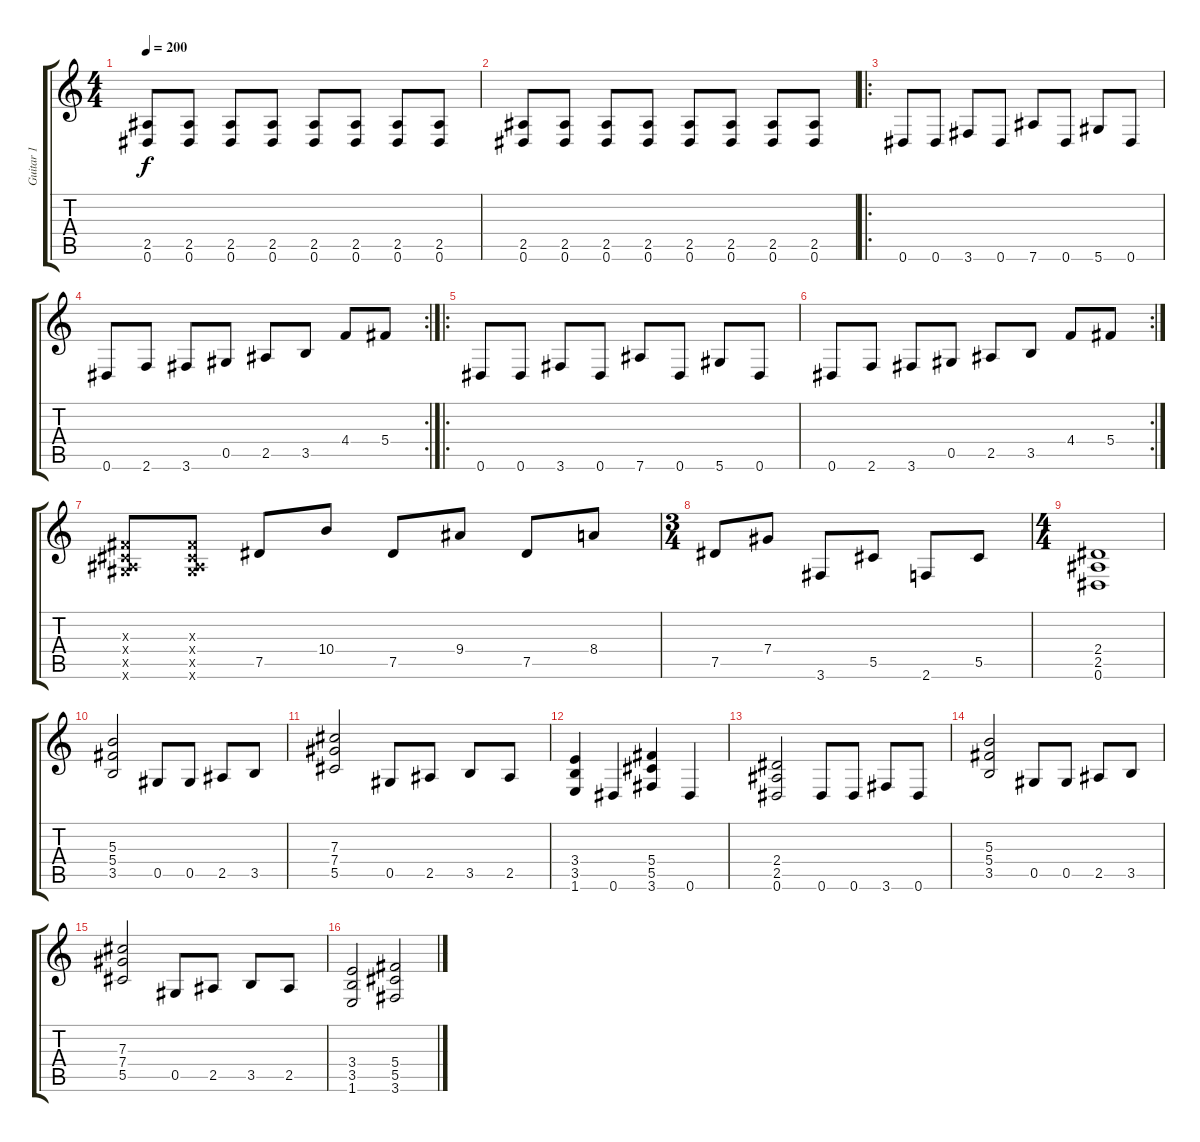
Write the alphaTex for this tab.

\track ("Guitar 1" "Guitar 1") {instrument distortionguitar}
\staff {score tabs}
\tuning (Eb4 Bb3 Gb3 Db3 Ab2 Eb2) {hide}
\ts (4 4)
\tempo 200
\clef g2
\ks c
(2.5 0.6).8{dy f} (2.5 0.6).8 (2.5 0.6).8 (2.5 0.6).8 (2.5 0.6).8 (2.5 0.6).8 (2.5 0.6).8 (2.5 0.6).8 |
(2.5 0.6).8 (2.5 0.6).8 (2.5 0.6).8 (2.5 0.6).8 (2.5 0.6).8 (2.5 0.6).8 (2.5 0.6).8 (2.5 0.6).8 |
\ro
0.6.8 0.6.8 3.6.8 0.6.8 7.6.8 0.6.8 5.6.8 0.6.8 |
\rc 2
0.6.8 2.6.8 3.6.8 0.5.8 2.5.8 3.5.8 4.4.8 5.4.8 |
\ro
0.6.8 0.6.8 3.6.8 0.6.8 7.6.8 0.6.8 5.6.8 0.6.8 |
\rc 2
0.6.8 2.6.8 3.6.8 0.5.8 2.5.8 3.5.8 4.4.8 5.4.8 |
(0.3{x} 0.4{x} 0.5{x} 7.6{x}).8 (0.3{x} 0.4{x} 0.5{x} 7.6{x}).8 7.5.8 10.4.8 7.5.8 9.4.8 7.5.8 8.4.8 |
\ts (3 4)
7.5.8 7.4.8 3.6.8 5.5.8 2.6.8 5.5.8 |
\ts (4 4)
(2.4 2.5 0.6).1 |
(5.3 5.4 3.5).2 0.5.8 0.5.8 2.5.8 3.5.8 |
(7.3 7.4 5.5).2 0.5.8 2.5.8 3.5.8 2.5.8 |
(3.4 3.5 1.6).4 0.6.4 (5.4 5.5 3.6).4 0.6.4 |
(2.4 2.5 0.6).2 0.6.8 0.6.8 3.6.8 0.6.8 |
(5.3 5.4 3.5).2 0.5.8 0.5.8 2.5.8 3.5.8 |
(7.3 7.4 5.5).2 0.5.8 2.5.8 3.5.8 2.5.8 |
(3.4 3.5 1.6).2 (5.4 5.5 3.6).2
